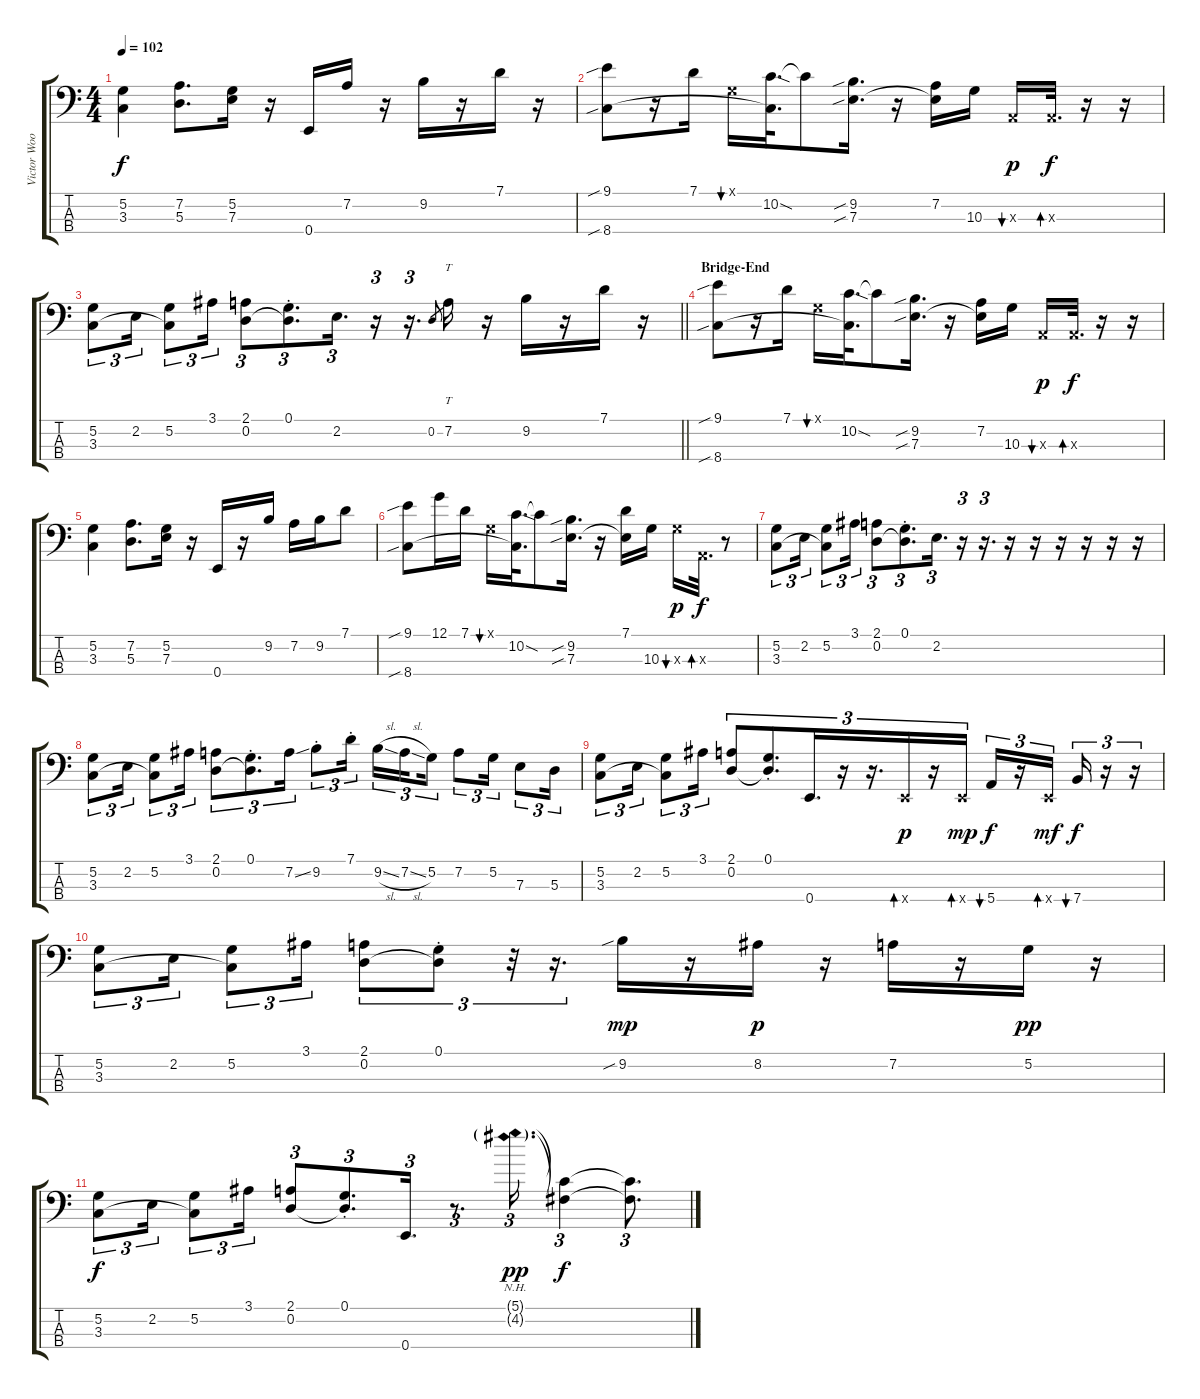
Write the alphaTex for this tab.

\track ("Victor Wooten" "Victor Woo") {instrument electricbasspick}
\staff {score tabs}
\tuning (G2 D2 A1 E1) {hide}
\ts (4 4)
\tempo 102
\clef f4
\ks c
(5.2 3.3).4{dy f} (7.2 5.3).8{d} (5.2 7.3).16 r.16 0.4.16 7.2.16 r.16 9.2.16 r.16 7.1.16 r.16 |
(9.1{sib} 8.4{sib}).8 r.16 7.1.16 0.1{x}.16{bu 60} (10.2{sod} 8.4{t}).32{d} 10.2{t}.8 (9.2{sib} 7.3{sib}).16{d} r.16 (7.2 7.3{t}).16 10.3.16 0.3{x}.16{bu 60 dy p} 0.3{x}.32{d bd 60 dy f} r.16 r.16 |
\barLineRight lightlight
(5.2 3.3).8{tu (3 2)} 2.2.16{tu (3 2)} (5.2 3.3{t}).8{tu (3 2)} 3.1.16{tu (3 2)} (2.1 0.2).8{tu (3 2)} (0.1{st} 0.2{t}).8{d tu (3 2)} 2.2.16{d tu (3 2)} r.16{tu (3 2)} r.16{d tu (3 2)} 0.2.8{gr} 7.2.16{tt} r.16 9.2.16 r.16 7.1.16 r.16 |
\section ("" "Bridge-End")
(9.1{sib} 8.4{sib}).8 r.16 7.1.16 0.1{x}.16{bu 60} (10.2{sod} 8.4{t}).32{d} 10.2{t}.8 (9.2{sib} 7.3{sib}).16{d} r.16 (7.2 7.3{t}).16 10.3.16 0.3{x}.16{bu 60 dy p} 0.3{x}.32{d bd 60 dy f} r.16 r.16 |
(5.2 3.3).4 (7.2 5.3).8{d} (5.2 7.3).16 r.16 0.4.16 r.16 9.2.16 7.2.16 9.2.16 7.1.8 |
(9.1{sib} 8.4{sib}).8 12.1.16 7.1.16 0.1{x}.16{bu 60} (10.2{sod} 8.4{t}).32{d} 10.2{t}.8 (9.2{sib} 7.3{sib}).16{d} r.16 (7.1 7.3{t}).16 10.3.16 10.3{x}.16{bu 60 dy p} 0.3{x}.32{d bd 60 dy f} r.8 |
(5.2 3.3).8{tu (3 2)} 2.2.16{tu (3 2)} (5.2 3.3{t}).8{tu (3 2)} 3.1.16{tu (3 2)} (2.1 0.2).8{tu (3 2)} (0.1{st} 0.2{t}).8{d tu (3 2)} 2.2.16{d tu (3 2)} r.16{tu (3 2)} r.16{d tu (3 2)} r.16 r.16 r.16 r.16 r.16 r.16 |
(5.2 3.3).8{tu (3 2)} 2.2.16{tu (3 2)} (5.2 3.3{t}).8{tu (3 2)} 3.1.16{tu (3 2)} (2.1 0.2).8{tu (3 2)} (0.1{st} 0.2{t}).8{d tu (3 2)} 7.2{ss}.16{tu (3 2)} 9.2{st}.8{tu (3 2)} 7.1{st}.16{tu (3 2)} 9.2{sl}.16{tu (3 2)} 7.2{sl}.16{tu (3 2) beam splitsecondary} 5.2.16{tu (3 2)} 7.2.8{tu (3 2)} 5.2.16{tu (3 2)} 7.3.8{tu (3 2)} 5.3.16{tu (3 2)} |
(5.2 3.3).8{tu (3 2)} 2.2.16{tu (3 2)} (5.2 3.3{t}).8{tu (3 2)} 3.1.16{tu (3 2)} (2.1 0.2).8{tu (3 2)} (0.1{st} 0.2{t}).8{d tu (3 2)} 0.4.16{d tu (3 2)} r.16{tu (3 2)} r.16{d tu (3 2)} 0.4{x}.16{tu (3 2) bd 60 dy p} r.16{tu (3 2)} 0.4{x}.16{tu (3 2) bd 60 dy mp} 5.4.16{tu (3 2) bu 60 dy f} r.16{tu (3 2)} 0.4{x}.16{tu (3 2) bd 60 dy mf} 7.4.16{tu (3 2) bu 60 dy f} r.16{tu (3 2)} r.16{tu (3 2)} |
(5.2 3.3).8{tu (3 2)} 2.2.16{tu (3 2)} (5.2 3.3{t}).8{tu (3 2)} 3.1.16{tu (3 2)} (2.1 0.2).8{tu (3 2)} (0.1{st} 0.2{t}).8{tu (3 2)} r.32{tu (3 2)} r.16{d tu (3 2)} 9.2{sib}.16{dy mp} r.16 8.2.16{dy p} r.16 7.2.16 r.16 5.2.16{dy pp} r.16 |
(5.2 3.3).8{tu (3 2) dy f} 2.2.16{tu (3 2)} (5.2 3.3{t}).8{tu (3 2)} 3.1.16{tu (3 2)} (2.1 0.2).8{tu (3 2)} (0.1{st} 0.2{t}).8{d tu (3 2)} 0.4.16{d tu (3 2)} r.8{d tu (3 2)} (5.1{nh g} 4.2{nh g}).16{d tu (3 2) dy pp} (5.1{t} 4.2{t}).4{tu (3 2) dy f} (5.1{t} 4.2{t}).8{d tu (3 2)}
